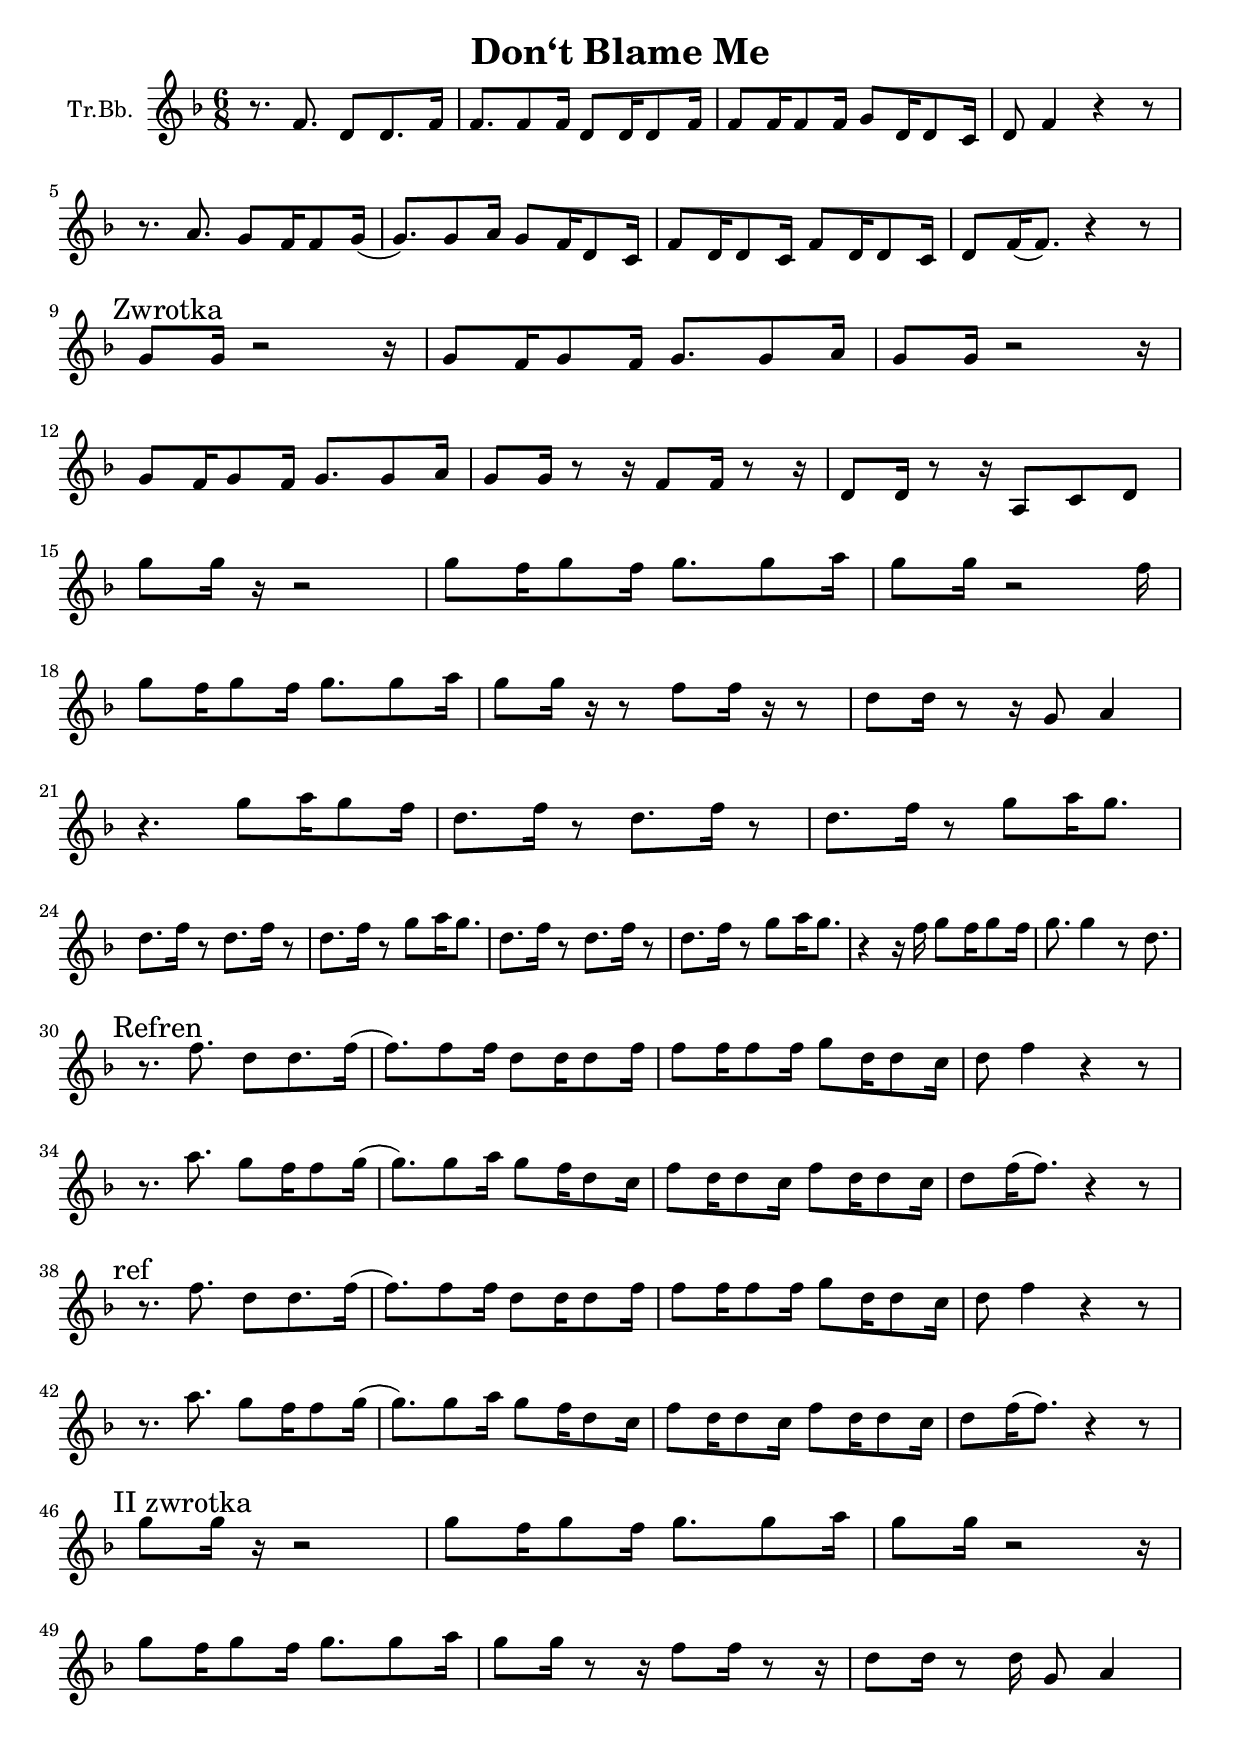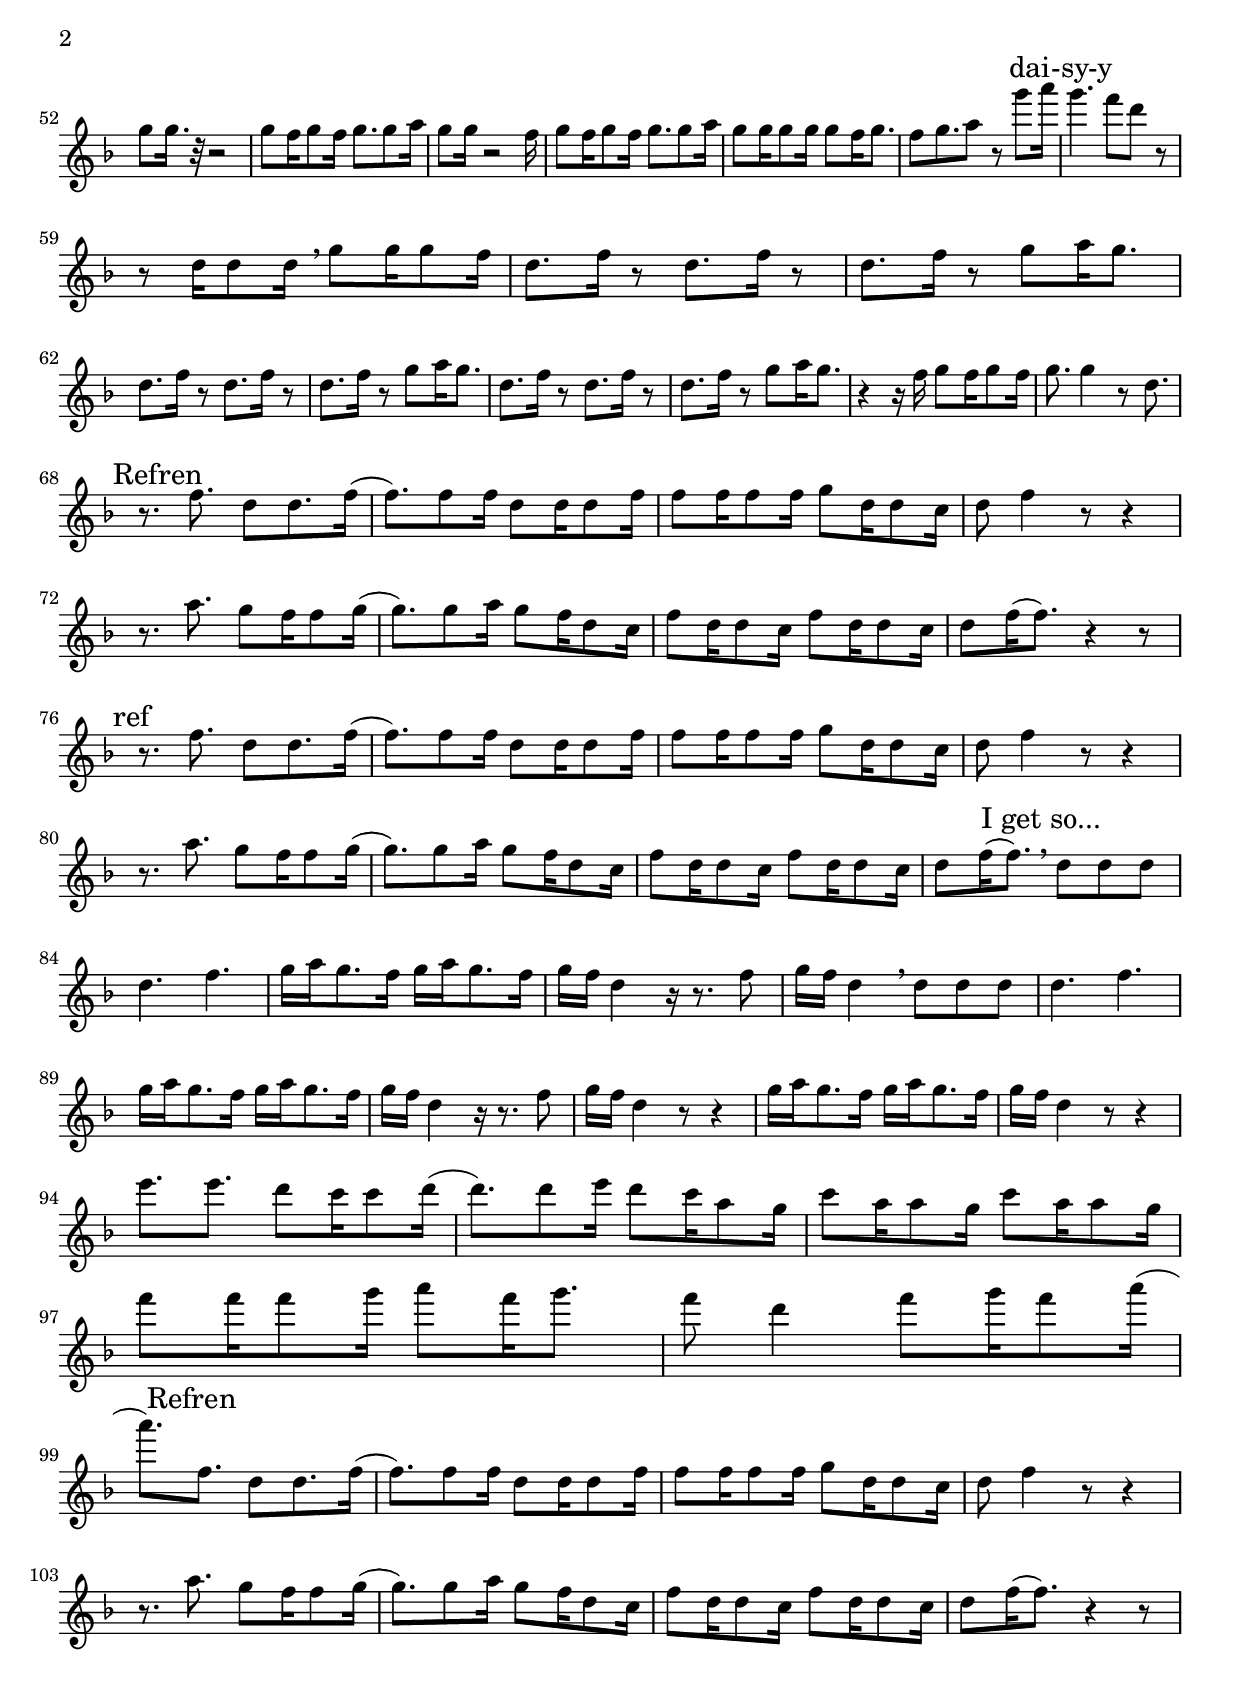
\version "2.18.2"

\header {
  title = "Don‘t Blame Me"
}

\paper {
  #(set-paper-size "a4")
}

global = {
  \key f \major
  \numericTimeSignature
  \time 6/8
}

trumpetBb = \relative c'' {
  \global
  \transposition es
  r8. f,8. d8 d8. f16 | f8. f8 f16 d8 d16 d8 f16 |
  f8 f16 f8 f16 g8 d16 d8 c16 | d8 f4 r4 r8 |
  \break
  r8. a8. g8 f16 f8 g16( |g8.) g8 a16 g8 f16 d8 c16 |
  f8 d16 d8 c16 f8 d16 d8 c16 | d8 f16 (f8.)  r4 r8|
  \break % a4
  \mark "Zwrotka"
  g8 g16 r2 r16 | g8 f16 g8 f16 g8. g8 a16 |
  g8 g16 r2 r16 | 
  \break
  g8 f16 g8 f16 g8. g8 a16 |
  g8 g16 r8 r16 f8 f16 r8 r16 | d8 d16 r8 r16 a8 c8 d8 |
  \break
  g'8 g16 r16 r2 | g8 f16 g8 f16 g8.g8 a16 | 
  g8 g16 r2 f16 | 
  \break
  g8 f16 g8 f16 g8. g8 a16 |
  g8 g16 r16 r8 f8 f16 r16 r8 | d8 d16 r8 r16 g,8 a4 |
  \break
  r4. g'8 a16 g8 f16 | d8. f16 r8 d8. f16 r8 |
  d8. f16 r8 g8 a16 g8. | 
  \break
  d8. f16 r8 d8. f16 r8 | d8. f16 r8 g8 a16 g8. |
  d8. f16 r8 d8. f16 r8 | d8. f16 r8 g8 a16 g8. |
  r4 r16 f16 g8 f16 g8 f16 | g8. g4 r8 d8.|
  \break
  \mark "Refren"
  r8. f8. d8 d8. f16 (|f8.) f8 f16 d8 d16 d8 f16 |
  f8 f16 f8 f16 g8 d16 d8 c16 | d8 f4 r4 r8 |
  \break
  r8. a8. g8 f16 f8 g16( |g8.) g8 a16 g8 f16 d8 c16 |
  f8 d16 d8 c16 f8 d16 d8 c16 | d8 f16 (f8.)  r4 r8|
  \break
  \mark "ref"
  r8. f8. d8 d8. f16 (|f8.) f8 f16 d8 d16 d8 f16 |
  f8 f16 f8 f16 g8 d16 d8 c16 | d8 f4 r4 r8 |
  \break
  r8. a8. g8 f16 f8 g16( |g8.) g8 a16 g8 f16 d8 c16 |
  f8 d16 d8 c16 f8 d16 d8 c16 | d8 f16 (f8.)  r4 r8|
  
  \break
  \mark "II zwrotka"
  % a17
  g8 g16 r16 r2 | g8 f16 g8 f16 g8. g8 a16 |
  g8 g16 r2 r16 | 
  % a18
  \break
  g8 f16 g8 f16 g8. g8 a16 |
  g8 g16 r8 r16 f8 f16 r8 r16 | d8 d16 r8 d16 g,8 a4 |
  % a19
  \break
  g'8 g16. r32 r2 | g8 f16 g8 f16 g8.g8 a16 | 
  g8 g16 r2 f16 | g8 f16 g8 f16 g8. g8 a16 |
  g8 g16 g8 g16 g8 f16 g8. | f8 g8. a8 r8 g'8 a16 |
  \mark "dai-sy-y" g4. f8 d8 r8 | 
  \break % a22
  r8 d,16 d8 d16 \breathe g8 g16 g8 f16 | 
  d8. f16 r8 d8. f16 r8 | d8. f16 r8 g8 a16 g8. |
  \break % a23 
  d8. f16 r8 d8. f16 r8 | d8. f16 r8 g8 a16 g8. |
  d8. f16 r8 d8. f16 r8 | d8. f16 r8 g8 a16 g8. |
  % a24
  r4 r16 f16 g8 f16 g8 f16 | g8. g4 r8 d8. |
  \break
  \mark "Refren"
  r8. f8. d8 d8. f16 (| f8.) f8 f16 d8 d16 d8 f16 |
  f8 f16 f8 f16 g8 d16 d8 c16 | d8 f4 r8 r4 |
  \break
  r8. a8. g8 f16 f8 g16( |g8.) g8 a16 g8 f16 d8 c16 |
  f8 d16 d8 c16 f8 d16 d8 c16 | d8 f16 (f8.)  r4 r8|
  \break
  \mark "ref"
  r8. f8. d8 d8. f16 (| f8.) f8 f16 d8 d16 d8 f16 |
  f8 f16 f8 f16 g8 d16 d8 c16 | d8 f4 r8 r4 |
  \break
  r8. a8. g8 f16 f8 g16( |g8.) g8 a16 g8 f16 d8 c16 |
  f8 d16 d8 c16 f8 d16 d8 c16 | d8 f16 (f8.)
  \breathe \mark "I get so..."
  d8 d8 d8 | %{ a30 %} d4. f4. | 
  g16 a16 g8. f16 g16 a16 g8. f16 | g16 f16 d4 r16 r8.
  f8 | %{ a31 %} g16 f16 d4 \breathe d8 d8 d8 | d4. f4. | 
  \break
  g16 a16 g8. f16 g16 a16 g8. f16 |
  % a32
  g16 f16 d4 r16 r8. f8 | %{ a31 %} g16 f16 d4 r8 r4 |
  g16 a16 g8. f16 g16 a16 g8. f16 |
  %{ a33 %} g16 f16 d4 r8 r4 |
  \break
  %{ przejście na sop %}
  e'8. e8. d8 c16 c8 d16 ( | d8.) d8 e16 d8 c16 a8 g16 |
  c8 a16 a8 g16 c8 a16 a8 g16 | %{ e8 g16 (g8.) r4. }%
  %{ powrót do T %}
  \break
  f'8 f16 f8 g16 a8 f16 g8. | f8 d4 f8 g16 f8 a16( |
  \break % a35
  a8.) \mark "Refren"
  f,8. d8 d8. f16 (| f8.) f8 f16 d8 d16 d8 f16 |
  f8 f16 f8 f16 g8 d16 d8 c16 | d8 f4 r8 r4 |
  \break
  r8. a8. g8 f16 f8 g16( |g8.) g8 a16 g8 f16 d8 c16 |
  f8 d16 d8 c16 f8 d16 d8 c16 | d8 f16 (f8.)  r4 r8|
}

\score {
  \new Staff \with {
    instrumentName = "Tr.Bb."
    midiInstrument = "trumpet"
  } \trumpetBb
  \layout { }
  \midi {
    \tempo 4=60
  }
}
